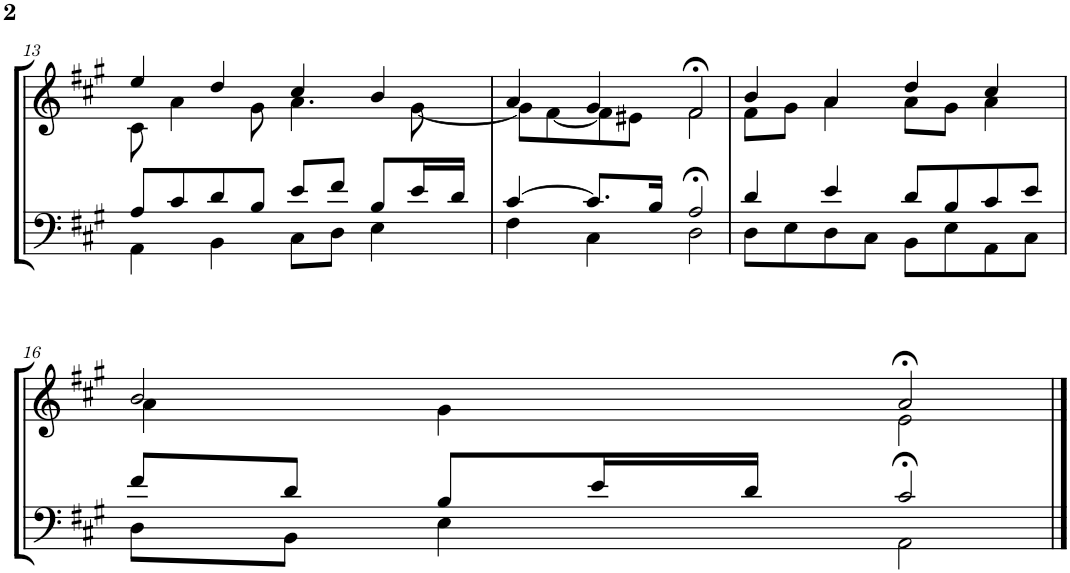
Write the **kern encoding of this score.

**kern	**kern
*part2	*part1
*staff2	*staff1
*I"Tenor/Baß	*I"Sopran/Alt
!!LO:PB:g=z
*clefF4	*clefG2
*k[f#c#g#]	*k[f#c#g#]
*M4/4	*M4/4
=13	=13
*^	*^
8A/L	4AA\	4ee/	8c#\
8c#/	.	.	4a\
8d/	4BB\	4dd/	.
8B/J	.	.	8g#\
8e/L	8C#\L	4cc#/	4.a\
8f#/J	8D\J	.	.
8B/L	4E\	4b/	.
16e/L	.	.	[8g#\
16d/JJ	.	.	.
=14	=14	=14	=14
[4c#/	4F#\	4a/	8g#\L]
.	.	.	[8f#\
8.c#/L]	4C#\	4g#/	8f#\]
.	.	.	8e#X\J
16B/Jk	.	.	.
2A/	2D>\	2f#>/	2f#\
=15	=15	=15	=15
4d/	8D\L	4b/	8f#\L
.	8E\	.	8g#\J
4e/	8D\	4a/	4a\
.	8C#\J	.	.
8d/L	8BB\L	4dd/	8a\L
8B/	8E\	.	8g#\J
8c#/	8AA\	4cc#/	4a\
8e/J	8C#\J	.	.
!!LO:LB:g=z	!!
=16	=16	=16	=16
8f#/L	8D\L	2b/	4a\
8d/J	8BB\J	.	.
8B/L	4E\	.	4g#\
16e/L	.	.	.
16d/JJ	.	.	.
2c#/	2AA>\	2a>/	2e\
*v	*v	*	*
*	*v	*v
==	==
*-	*-
